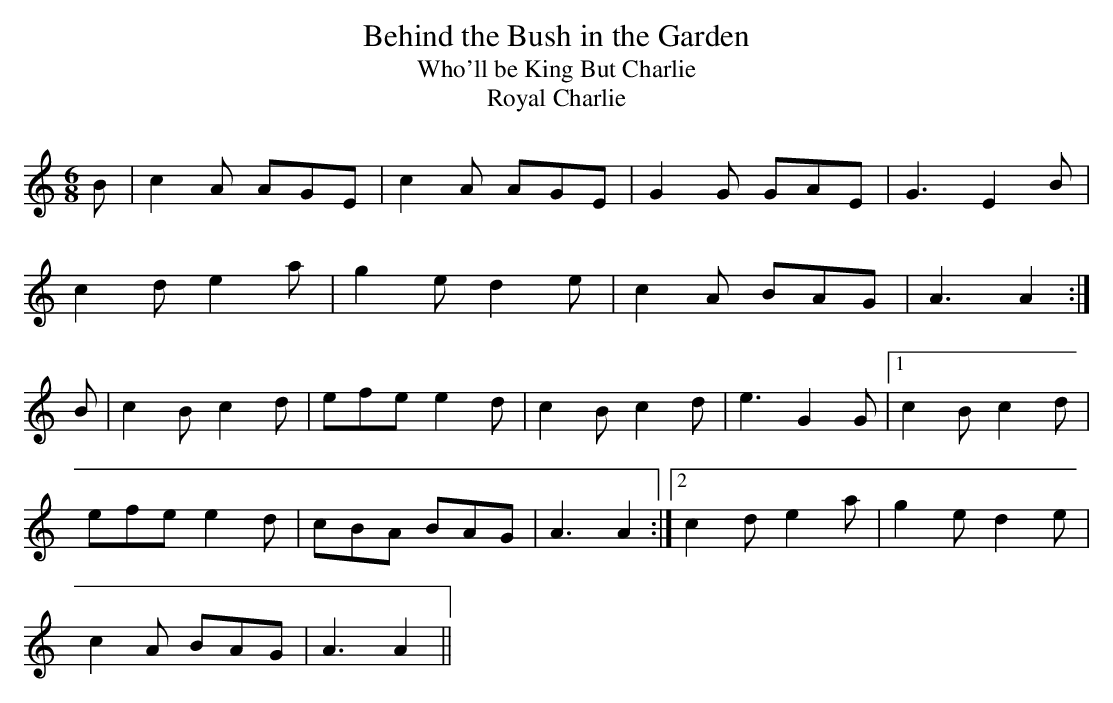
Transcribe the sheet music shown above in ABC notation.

X:1
T:Behind the Bush in the Garden
T:Who'll be King But Charlie
T:Royal Charlie
M:6/8
L:1/8
K:C
B|c2A AGE|c2A AGE|G2G GAE|G3 E2B|!
c2d e2a|g2e d2e|c2A BAG|A3 A2:|!
B|c2B c2d|efe e2d|c2B c2d|e3 G2G|[1 c2B c2d|!
efe e2d|cBA BAG|A3 A2:|[2 c2d e2a|g2e d2e|!
c2A BAG|A3 A2||
